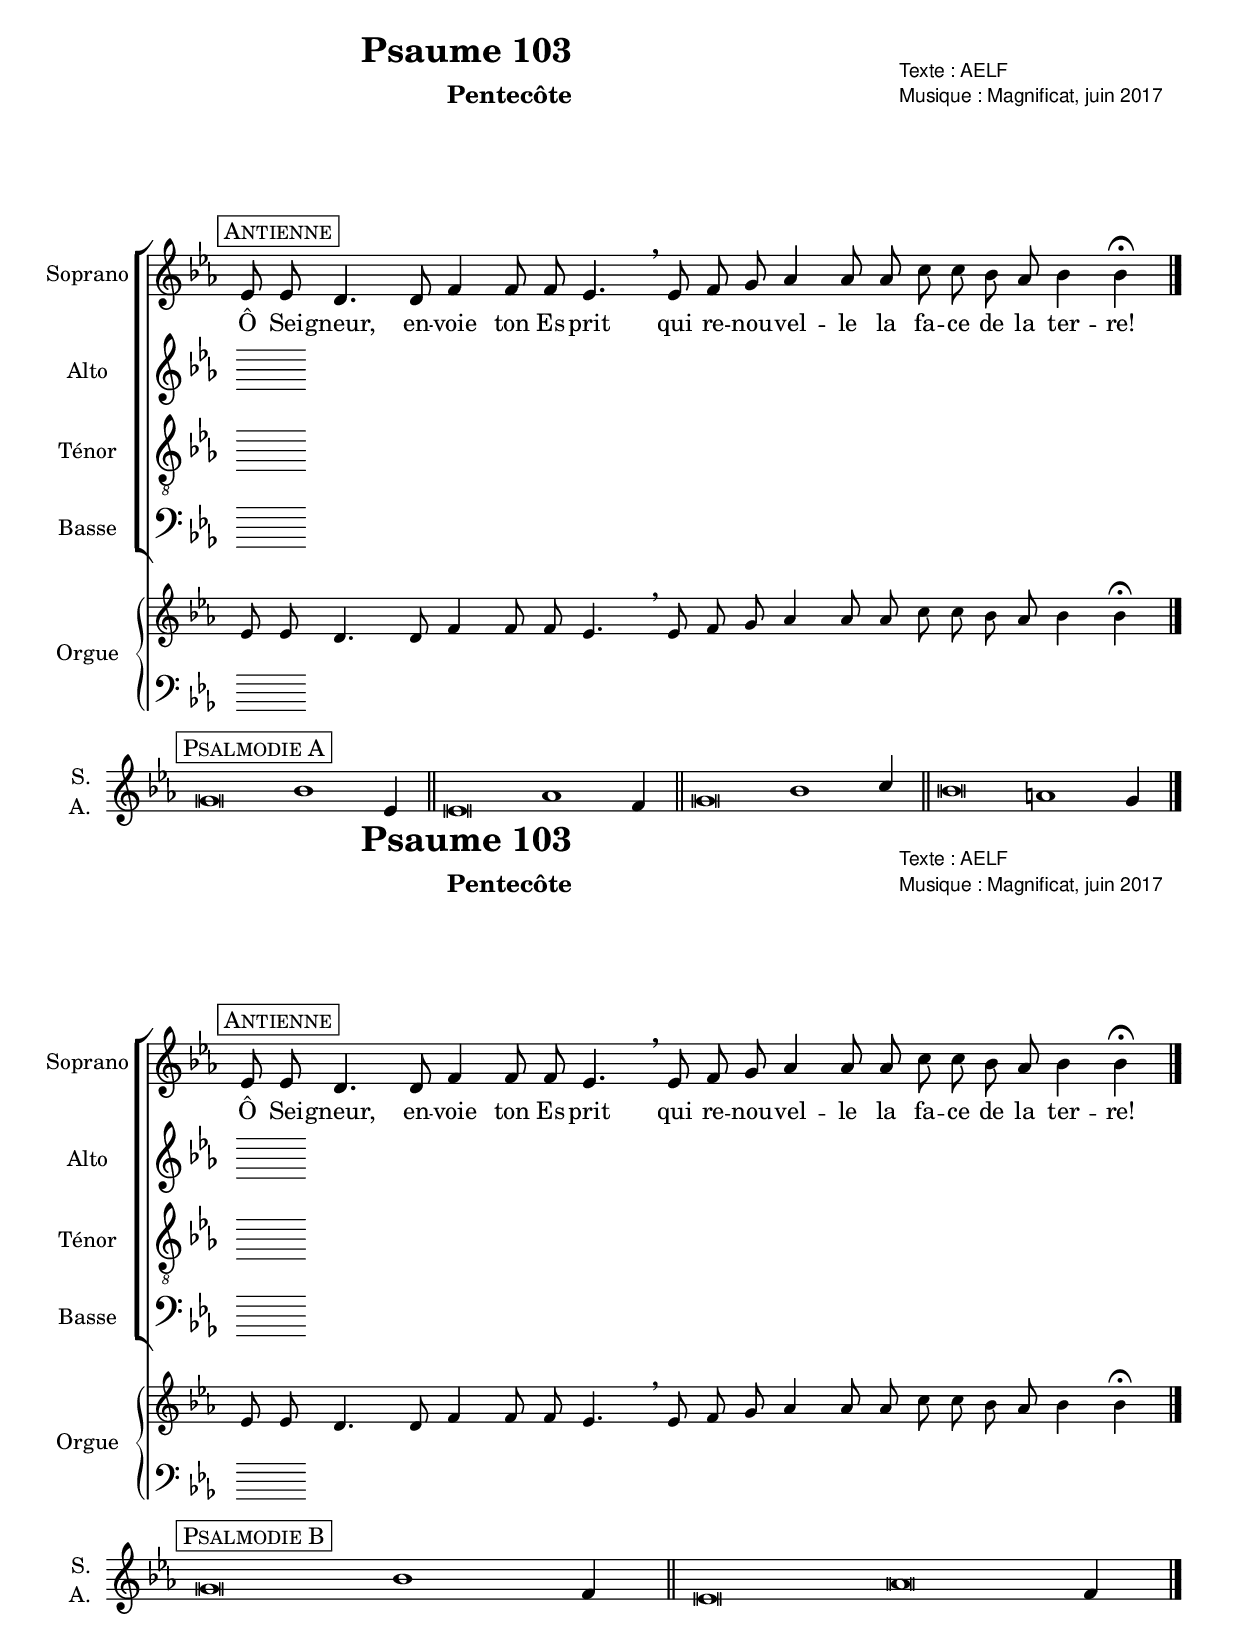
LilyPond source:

\version "2.18.2"
\language "english"
%{
  Default settings are needed at the beginning
  because they are used in antiphon & verse music definition
  You can override default values simply by declaring variables again.
%}
\include "libs/settings.ly"
% Ajust this setting to get a single page psalm
staffCustomSize = 18

title = "Psaume 103"
subtitle = "Pentecôte"
composer = "Magnificat, juin 2017"

global = {
  \omit Staff.TimeSignature
  \cadenzaOn
  \key ef \major
}
% Ajust this setting to get a single page psalm
staffSize = 19

%%%%%%%%%%%%%%%%%%%%%%%%%%%%%%
%%%%%%%%%% Antiphon %%%%%%%%%%
%%%%%%%%%%%%%%%%%%%%%%%%%%%%%%

sopranoAntiphonMusic = \relative c' {
  ef8 ef d4. d8 f4 f8 f ef4.  \breathe
  ef8 f g af4 af8 af c c bf af bf4 bf \fermata
  \bar "|." \break
  }

altoAntiphonMusic = \relative c' {
  }

tenorAntiphonMusic =  \relative c' {
  }

bassAntiphonMusic =  \relative c {
  }

antiphonLyrics = \lyricmode {
    Ô Sei -- gneur, en -- voie ton Es -- prit
    qui re -- nou -- vel -- le la fa -- ce de la ter -- re!
  }

sopranoAntiphonLyrics = \antiphonLyrics
altoAntiphonLyrics = \antiphonLyrics
tenorAntiphonLyrics = \antiphonLyrics
bassAntiphonLyrics = \antiphonLyrics

%%%%%%%%%%%%%%%%%%%%%%%%%%%%%%%%%%%%%%%%%%%%%%
%%%%%%%%%%          Verses          %%%%%%%%%%
%%%%%%%%%%%%%%%%%%%%%%%%%%%%%%%%%%%%%%%%%%%%%%

% quand on a fini de rentrer la musique partout, on peut préciser
% (chez les Soprano uniquement!) les paramètres de tempo MIDI
% en utilisant \tAcce et \tRall

sopranoVerseMusic = \relative c'' {
    \caesura
    \tempoVerseAcelerando g\breve bf1 \tempoVerseRallentando ef,4 \bar "||" \caesura
    \tempoVerseAcelerando ef\breve af1 \tempoVerseRallentando f4 \bar "||" \caesura
    \tempoVerseAcelerando g\breve bf1 \tempoVerseRallentando c4 \bar "||" \caesura
    \tempoVerseAcelerando bf\breve a1 \tempoVerseRallentando g4 \bar "|."
  }

altoVerseMusic = \relative c' {
  }

tenorVerseMusic = \relative c' {
  }

bassVerseMusic = \relative c {
  }

sopranoVerseMusicB = \relative c'' {
    g\breve bf1 f4 \bar "||"
    ef\breve af f4 \bar "|."
  }

altoVerseMusicB = \relative c' {
  }

tenorVerseMusicB = \relative c' {
  }

bassVerseMusicB = \relative c {
  }

%{DEBUT-DU-TEXTE-DE-LA-PSALMODIE

Bénis le Seigne_u_r, ô mon âme ;
Seigneur mon Die_u_, tu es si grand !
Quelle profusion dans tes œ_u_vres, Seigneur !
la terre s’empl_i_t de tes biens.

Tu reprends leur so_u_ffle, ils expirent
et reto_u_rnent à leur poussière.
Tu envoies ton so_u_ffle : ils sont créés ;
tu renouvelles la f_a_ce de la terre.

Gloire au Seigne_u_r à tout jamais !
Que Dieu se réjou_i_sse en ses œuvres !
Que mon poème lui s_o_it agréable ;
moi, je me réjou_i_s dans le Seigneur.

FIN-DU-TEXTE-DE-LA-PSALMODIE%}

verseOneLyrics =  \lyricmode {
    \override LyricText.self-alignment-X = #-1
    \set stanza = #"1. "
    "Bénis le Seigneur, ô mon" âme,
    "bénis son nom très" \markup { \concat { s \underline a int, " " tout " " mon}} être!
    \set stanza = #"1. "
    "Bénis le Sei" -- \markup { \concat {gn \underline e ur, " " ô}} mon âme,
    "n’oublie au" -- \markup { \concat { c \underline u n " " de " " ses}} bien -- faits!
  }
verseTwoLyrics =  \lyricmode {
    \override LyricText.self-alignment-X = #-1
    \set stanza = #"2. "
    "Car il pardonne toutes tes of" -- fenses
    "et te guérit de" \markup { \concat{ t \underline o ute " " mala}} -- die;
    \set stanza = #"2. "
    "il réclame ta" \markup { \concat { v \underline i e " " à " " la}} -- tom -- be
    "et te couronne" \markup { \concat {d’am \underline o ur " " et " " de}} tend -- resse.
  }
verseThreeLyrics =  \lyricmode {
    \override LyricText.self-alignment-X = #-1
    \set stanza = #"3. "
    "Il n’est pas pour toujours en pro" -- cès,
    "ne maintient pas sans" \markup { \concat { f \underline i n " " ses " " re}} -- proches;
    \set stanza = #"3. "
    "il n’agit pas envers" \markup { \concat { n \underline o us " " selon}} nos fautes,
    "ne nous rend pas se" -- \markup { \concat { l \underline o n " " nos}} of -- fenses.
  }
verseFourLyrics =  \lyricmode {
    \override LyricText.self-alignment-X = #-1
    \set stanza = #"4. "
    "Comme le ciel domine la" terre,
    "fort est son a" -- \markup { \concat { m \underline o ur " " pour " " qui " " le}} craint;
    \set stanza = #"4. "
    "aussi loin qu’est l'o" -- \markup { \concat { r \underline i ent " " de " " l’oc}} -- ci -- dent,
    "il met loin de" \markup { \concat { n \underline o us " " nos}} pé -- chés.
  }

groupedVersesLyrics = <<
  >>

groupedVersesLyricsB = \groupedVersesLyrics

%%%%%%%%%%%%%%%%%%%%%%%%%%%%%%%%%%%%%%%%%%%%%%%%%%%%%%%%%%%%%%%%%%%%%
%%%%%%%%%%%%%%%%%%%          Draw score          %%%%%%%%%%%%%%%%%%%%
%%%%%%%%%%%%%%%%%%%%%%%%%%%%%%%%%%%%%%%%%%%%%%%%%%%%%%%%%%%%%%%%%%%%%
\version "2.18.2"

antiphonText = "Antienne"
verseText = "Psalmodie"
verseTextA = "Psalmodie A"
verseTextB = "Psalmodie B"
sopranoVoiceTitle = "Soprano"
altoVoiceTitle = "Alto"
tenorVoiceTitle = "Ténor"
bassVoiceTitle = "Basse"
poetPrefix = "Texte : "
composerPrefix = "Musique : "
arangerPrefix = "Harmonisation : "

\include "libs/common.ly"
partition = {
  <<
    \new ChoirStaff <<
      \new Staff = "Soprano" <<
        \set Staff.instrumentName = \sopranoVoiceTitle
        \new Voice = "Sop" {
          \dynamicUp \global \tempoAntiphon \marqueAntiphon \sopranoAntiphonMusic
        }
        \new Lyrics \lyricsto "Sop" { \sopranoAntiphonLyrics }
      >>
      \new Staff <<
        \set Staff.instrumentName = \altoVoiceTitle
        \new Voice = "Alto" { \global \tempoAntiphon \altoAntiphonMusic
        }
        \new Lyrics \lyricsto "Alto" { \altoAntiphonLyrics }
      >>
      \new Staff <<
        \set Staff.instrumentName = \tenorVoiceTitle
        \new Voice = "Ten" { \clef "G_8" \global \tempoAntiphon \tenorAntiphonMusic
        }
        \new Lyrics \lyricsto "Ten" { \tenorAntiphonLyrics }
      >>
      \new Staff <<
        \set Staff.instrumentName = \bassVoiceTitle
        \new Voice = "Bass" {
          \clef "bass" \global \tempoAntiphon \bassAntiphonMusic
        }
        \new Lyrics \lyricsto "Bass" { \bassAntiphonLyrics }
      >>
      \new ChoirStaff = "SopranoAlto" \with { \remove Time_signature_engraver }
      {
        \set Staff.shortInstrumentName = \markup { \right-column { "S." "A." } }
        \override Staff.VerticalAxisGroup.remove-first = ##t
        \global
        \clef treble
        \startPsalmody
        <<
          \new Voice = "sopranoVerseVoice" {
            \voiceOne { \silence \sopranoAntiphonMusic }
            \markPsalmodyA
            \tag #'visuel \sopranoVerseMusic
            \tag #'audio <<\sopranoVerseMusic \\ \pisteTempoVerse>>
          }
          \new Voice = "altoVerseVoice" {
            \voiceTwo { \silence \sopranoAntiphonMusic }
            \tag #'visuel \altoVerseMusic
            \tag #'audio <<\altoVerseMusic \\ \pisteTempoVerse>>
          }
        >>
      }
      \groupedVersesLyrics
      \new Staff = "TenorBass" \with { \remove Time_signature_engraver }
      {
        \set Staff.shortInstrumentName = \markup { \right-column { "T." "B." } }
        \override Staff.VerticalAxisGroup.remove-first = ##t
        \global
        \clef bass
        <<
          \new Voice = "tenorVerseVoice" {
            \voiceThree { \silence \sopranoAntiphonMusic }
            \tag #'visuel \tenorVerseMusic
            \tag #'audio <<\tenorVerseMusic \\ \pisteTempoVerse>>
          }
          \new Voice = "bassVerseVoice" {
            \voiceFour { \silence \sopranoAntiphonMusic }
            \tag #'visuel \bassVerseMusic
            \tag #'audio <<\bassVerseMusic \\ \pisteTempoVerse>>
          }
        >>
      }
    >>
    \new PianoStaff \with { \pianoProperties }
    <<
      \set PianoStaff.instrumentName = #"Orgue"
      \new Staff <<
        \set Staff.printPartCombineTexts = ##f
        \global \clef treble
        \partcombine
        << \keepWithTag #'visuel {\pianosopranoAntiphonMusic } >>
        << \keepWithTag #'visuel {\pianoaltoAntiphonMusic } >>
      >>
      \new Staff <<
        \set Staff.printPartCombineTexts = ##f
        \global \clef bass
        \partcombine
        << \keepWithTag #'visuel {\pianotenorAntiphonMusic } >>
        << \keepWithTag #'visuel {\pianobassAntiphonMusic } >>
      >>
    >>
  >>
}

partitionB = {
  <<
    \new ChoirStaff <<
      \new Staff = "Soprano" <<
        \set Staff.instrumentName = \sopranoVoiceTitle
        \new Voice = "Sop" {
          \dynamicUp \global \tempoAntiphon \marqueAntiphon \sopranoAntiphonMusic
        }
        \new Lyrics \lyricsto "Sop" { \sopranoAntiphonLyrics }
      >>
      \new Staff <<
        \set Staff.instrumentName = \altoVoiceTitle
        \new Voice = "Alto" { \global \tempoAntiphon \altoAntiphonMusic
        }
        \new Lyrics \lyricsto "Alto" { \altoAntiphonLyrics }
      >>
      \new Staff <<
        \set Staff.instrumentName = \tenorVoiceTitle
        \new Voice = "Ten" { \clef "G_8" \global \tempoAntiphon \tenorAntiphonMusic
        }
        \new Lyrics \lyricsto "Ten" { \tenorAntiphonLyrics }
      >>
      \new Staff <<
        \set Staff.instrumentName = \bassVoiceTitle
        \new Voice = "Bass" {
          \clef "bass" \global \tempoAntiphon \bassAntiphonMusic
        }
        \new Lyrics \lyricsto "Bass" { \bassAntiphonLyrics }
      >>
      \new ChoirStaff = "SopranoAltoB" \with { \remove Time_signature_engraver }
      {
        \set Staff.shortInstrumentName = \markup { \right-column { "S." "A." } }
        \override Staff.VerticalAxisGroup.remove-first = ##t
        \global
        \clef treble
        \startPsalmody
        <<
          \new Voice = "sopranoVerseVoiceB" {
            \voiceOne { \silence \sopranoAntiphonMusic }
            \markPsalmodyB
            \tag #'visuel \sopranoVerseMusicB
            \tag #'audio <<\sopranoVerseMusicB \\ \pisteTempoVerse>>
          }
          \new Voice = "altoVerseVoice" {
            \voiceTwo { \silence \sopranoAntiphonMusic }
            \tag #'visuel \altoVerseMusicB
            \tag #'audio <<\altoVerseMusicB \\ \pisteTempoVerse>>
          }
        >>
      }
      \groupedVersesLyricsB
      \new Staff = "TenorBass" \with { \remove Time_signature_engraver }
      {
        \set Staff.shortInstrumentName = \markup { \right-column { "T." "B." } }
        \override Staff.VerticalAxisGroup.remove-first = ##t
        \global
        \clef bass
        <<
          \new Voice = "tenorVerseVoice" {
            \voiceThree { \silence \sopranoAntiphonMusic }
            \tag #'visuel \tenorVerseMusicB
            \tag #'audio <<\tenorVerseMusicB \\ \pisteTempoVerse>>
          }
          \new Voice = "bassVerseVoice" {
            \voiceFour { \silence \sopranoAntiphonMusic }
            \tag #'visuel \bassVerseMusicB
            \tag #'audio <<\bassVerseMusicB \\ \pisteTempoVerse>>
          }
        >>
      }
    >>
    \new PianoStaff \with { \pianoProperties }
    <<
      \set PianoStaff.instrumentName = #"Orgue"
      \new Staff <<
        \set Staff.printPartCombineTexts = ##f
        \global \clef treble
        \partcombine
        << \keepWithTag #'visuel {\pianosopranoAntiphonMusic } >>
        << \keepWithTag #'visuel {\pianoaltoAntiphonMusic } >>
      >>
      \new Staff <<
        \set Staff.printPartCombineTexts = ##f
        \global \clef bass
        \partcombine
        << \keepWithTag #'visuel {\pianotenorAntiphonMusic } >>
        << \keepWithTag #'visuel {\pianobassAntiphonMusic } >>
      >>
    >>
  >>
}
%%%%%%%%%%%%% PARTITION VISUELLE %%%%%%%%%%%%%
\layout {
  ragged-right = ##f
}

\bookpart {
  #(set-global-staff-size staffSize)
  \score {
    \keepWithTag #'visuel \partition
    \layout {
        ragged-last = ##f
        % retrait pour les noms courts de voix
        short-indent = 0.8\cm
        \context { \Staff \RemoveEmptyStaves \override NoteHead #'style = #'altdefault }
    }
    \header {
      title = \title
      subtitle = \subtitle
      composer = \composer
      composerPrefix = \composerPrefix
      poet = \poet
      poetPrefix = \poetPrefix
    }
  }
  \score {
    \keepWithTag #'visuel \partitionB
    \layout {
        ragged-last = ##f
        % retrait pour les noms courts de voix
        short-indent = 0.8\cm
        \context { \Staff \RemoveEmptyStaves \override NoteHead #'style = #'altdefault }
    }
    \header {
      title = \title
      subtitle = \subtitle
      composer = \composer
      composerPrefix = \composerPrefix
      poet = \poet
      poetPrefix = \poetPrefix
    }
  }
  %%%%%%%%%%%%%%%% VOIX GROUPÉES %%%%%%%%%%%%%%%%%
  \score {
    << \keepWithTag #'audio \unfoldRepeats \partition
        \context Staff = "Soprano" {
         \set Score.midiMinimumVolume = #0.5
         \set Score.midiMaximumVolume = #0.7
         \set Staff.midiMinimumVolume = #0.8
         \set Staff.midiMaximumVolume = #1
        }
        \context Voice = "Soprano" {
         \set Score.midiMinimumVolume = #0.5
         \set Score.midiMaximumVolume = #0.7
         \set Voice.midiMinimumVolume = #0.8
         \set Voice.midiMaximumVolume = #1
        }
    >>
    \midi {
      \set midiMergeUnisons = ##t
    }
  }
  %%%%%%%%%%%%%%%% VOIX SÉPARÉES %%%%%%%%%%%%%%%%%
  \score {
    \unfoldRepeats
    <<
      \new ChoirStaff
      <<
        \new Staff
        <<
          \global \clef "treble"
          \new Voice = "Soprano"
          <<
            \voiceOne { \tempoAntiphon \sopranoAntiphonMusic \startPsalmody << \sopranoVerseMusic \\ \pisteTempoVerse >> }
          >>
        >>
      >>
    >>
    \midi {}
  }
  \score {
    \unfoldRepeats
    <<
      \new ChoirStaff
      <<
        \new Staff
        <<
          \global \clef "treble"
          \new Voice = "Alti"
          <<
            \voiceOne { \tempoAntiphon \altoAntiphonMusic \startPsalmody << \altoVerseMusic \\ \pisteTempoVerse >> }
          >>
        >>
      >>
    >>
    \midi {}
  }
  \score {
    \unfoldRepeats
    <<
      \new ChoirStaff
      <<
        \new Staff
        <<
          \global \clef "treble"
          \new Voice = "Ténor"
          <<
            \voiceOne { \tempoAntiphon \tenorAntiphonMusic \startPsalmody << \tenorVerseMusic \\ \pisteTempoVerse >> }
          >>
        >>
      >>
    >>
    \midi {}
  }
  \score {
    \unfoldRepeats
    <<
      \new ChoirStaff
      <<
        \new Staff
        <<
          \global \clef "treble"
          \new Voice = "Basse"
          <<
            \voiceOne { \tempoAntiphon \bassAntiphonMusic \startPsalmody << \bassVerseMusic \\ \pisteTempoVerse >> }
          >>
        >>
      >>
    >>
    \midi {}
  }
}

%\include "libs/layouts/singlePsalmody.ly"
\book {
  \bookOutputSuffix "AllVoices"
  %%%%%%%%%%%%%%%% Voix groupées %%%%%%%%%%%%%%%%%
  \score {
    <<
      \keepWithTag #'audio \unfoldRepeats \partition
      \context Staff = "Soprano" {
        \set Score.midiMinimumVolume = #0.5
        \set Score.midiMaximumVolume = #0.7
        \set Staff.midiMinimumVolume = #0.8
        \set Staff.midiMaximumVolume = #1
      }
      \context Voice = "Soprano" {
        \set Score.midiMinimumVolume = #0.5
        \set Score.midiMaximumVolume = #0.7
        \set Staff.midiMinimumVolume = #0.8
        \set Staff.midiMaximumVolume = #1
      }
    >>
    \midi { \set midiMergeUnisons = ##t }
  }
}
\book {
  \bookOutputSuffix "Soprano"
  %%%%%%%%%%%%%%%% Voix séparées %%%%%%%%%%%%%%%%%
  \score { \unfoldRepeats
    <<
      \new ChoirStaff <<
        \new Staff <<
          \global \clef "treble"
          \new Voice = "Soprano"
          << \voiceOne { \tempoAntiphon \sopranoAntiphonMusic \startPsalmody << \sopranoVerseMusic \\ \pisteTempoVerse >> } >>
        >>
      >>
    >>
    \midi {}
  }
}
\book {
  \bookOutputSuffix "Alto"
  \score { \unfoldRepeats
    <<
      \new ChoirStaff <<
        \new Staff <<
          \global \clef "treble"
          \new Voice = "Alti"
          << \voiceOne { \tempoAntiphon \altoAntiphonMusic \startPsalmody << \altoVerseMusic \\ \pisteTempoVerse >> } >>
        >>
      >>
    >>
    \midi {}
  }
}
\book {
  \bookOutputSuffix "Tenor"
  \score { \unfoldRepeats
    <<
      \new ChoirStaff <<
        \new Staff <<
          \global \clef "treble"
          \new Voice = "Ténor"
          << \voiceOne { \tempoAntiphon \tenorAntiphonMusic \startPsalmody << \tenorVerseMusic \\ \pisteTempoVerse >> } >>
        >>
      >>
    >>
    \midi {}
  }
}
\book {
  \bookOutputSuffix "Bass"
  \score { \unfoldRepeats
    <<
      \new ChoirStaff <<
        \new Staff <<
          \global \clef "treble"
          \new Voice = "Basse"
          << \voiceOne { \tempoAntiphon \bassAntiphonMusic \startPsalmody << \bassVerseMusic \\ \pisteTempoVerse >> } >>
        >>
      >>
    >>
    \midi {}
  }
}
